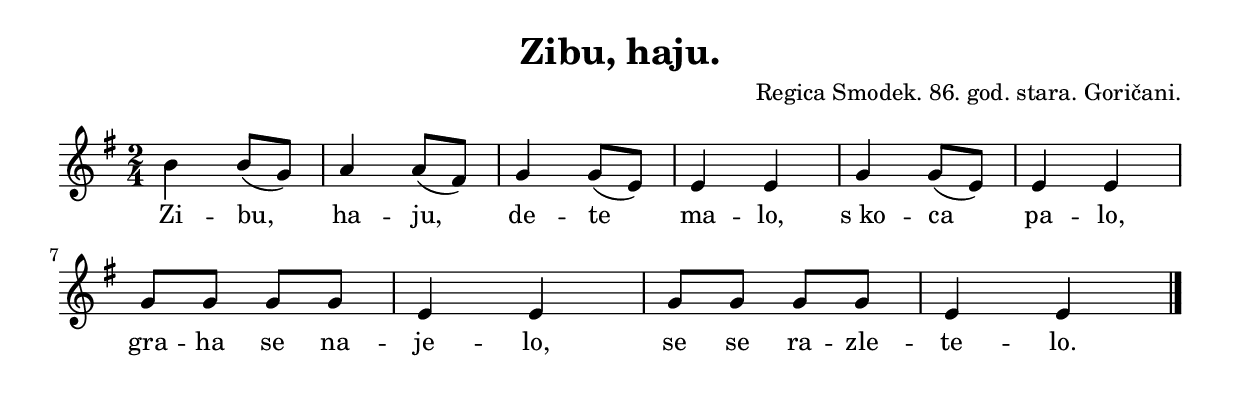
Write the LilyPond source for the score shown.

\version "2.24.1"
\include "deutsch.ly"

\header {
  title = "Zibu, haju."
  %subtitle = "II."
  composer = "Regica Smodek. 86. god. stara. Goričani."
}

\paper {
  #(set-paper-size "a4")
  indent = 0
  top-margin = 10
  markup-system-spacing = #'((basic-distance . 0.1) (padding . 2))
  system-system-spacing = #'((basic-distance . 0.1) (padding . 4))
  %annotate-spacing = ##t
}

global = {
  \key a \major
  \numericTimeSignature
  \time 2/4
}

chordNames = \chordmode {
  \global
  % Chords follow here.
  
}

melody = \relative c'' {
  \global
  % Music follows here.
  cis4 cis8( a) |
  h4 h8( gis) |
  a4 a8( fis) |
  fis4 fis |
  a4 a8( fis) |
  fis4 fis | \break
  a8 a a a |
  fis4 fis |
  a8 a a a |
  fis4 fis |
  \bar "|."
}

verse = \lyricmode {
  % Lyrics follow here.
  Zi -- bu, ha -- ju,
  de -- te ma -- lo,
  "s ko" -- ca pa -- lo,
  gra -- ha se na -- je -- lo,
  se se ra -- zle -- te -- lo.
}

\score {
  <<
    \new ChordNames \chordNames
    \new Staff { \transpose a g { \melody }}
    \addlyrics { \verse }
  >>
  \layout { }
}
